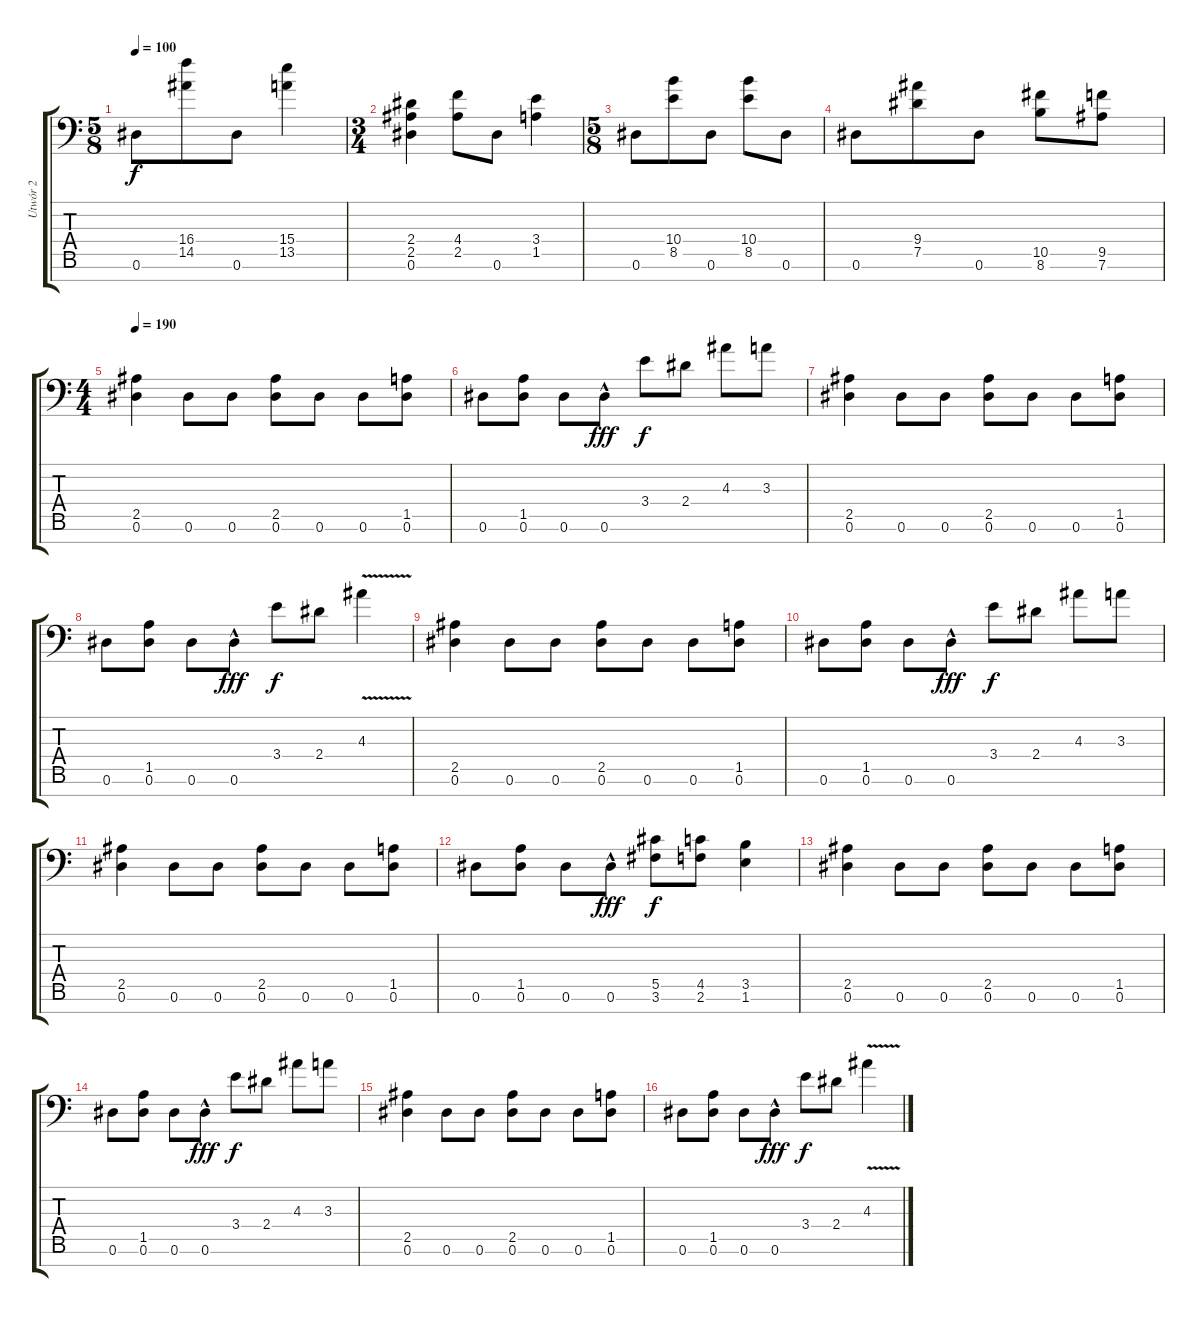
\track ("Utwór 2" "Utwór 2") {instrument distortionguitar}
\staff {score tabs}
\tuning (Eb4 Bb3 Gb3 Db3 Ab2 Eb2 Bb1) {hide}
\ts (5 8)
\tempo 100
\clef f4
\ks c
0.6.8{dy f} (16.4 14.5).8 0.6.8 (15.4 13.5).4 |
\ts (3 4)
(2.4 2.5 0.6).4 (4.4 2.5).8 0.6.8 (3.4 1.5).4 |
\ts (5 8)
0.6.8 (10.4 8.5).8 0.6.8 (10.4 8.5).8 0.6.8 |
0.6.8 (9.4 7.5).8 0.6.8 (10.5 8.6).8 (9.5 7.6).8 |
\ts (4 4)
\tempo 190
(2.5 0.6).4 0.6.8 0.6.8 (2.5 0.6).8 0.6.8 0.6.8 (1.5 0.6).8 |
0.6.8 (1.5 0.6).8 0.6.8 0.6{hac}.8{dy fff} 3.4.8{dy f} 2.4.8 4.3.8 3.3.8 |
(2.5 0.6).4 0.6.8 0.6.8 (2.5 0.6).8 0.6.8 0.6.8 (1.5 0.6).8 |
0.6.8 (1.5 0.6).8 0.6.8 0.6{hac}.8{dy fff} 3.4.8{dy f} 2.4.8 4.3{v}.4 |
(2.5 0.6).4 0.6.8 0.6.8 (2.5 0.6).8 0.6.8 0.6.8 (1.5 0.6).8 |
0.6.8 (1.5 0.6).8 0.6.8 0.6{hac}.8{dy fff} 3.4.8{dy f} 2.4.8 4.3.8 3.3.8 |
(2.5 0.6).4 0.6.8 0.6.8 (2.5 0.6).8 0.6.8 0.6.8 (1.5 0.6).8 |
0.6.8 (1.5 0.6).8 0.6.8 0.6{hac}.8{dy fff} (5.5 3.6).8{dy f} (4.5 2.6).8 (3.5 1.6).4 |
(2.5 0.6).4 0.6.8 0.6.8 (2.5 0.6).8 0.6.8 0.6.8 (1.5 0.6).8 |
0.6.8 (1.5 0.6).8 0.6.8 0.6{hac}.8{dy fff} 3.4.8{dy f} 2.4.8 4.3.8 3.3.8 |
(2.5 0.6).4 0.6.8 0.6.8 (2.5 0.6).8 0.6.8 0.6.8 (1.5 0.6).8 |
0.6.8 (1.5 0.6).8 0.6.8 0.6{hac}.8{dy fff} 3.4.8{dy f} 2.4.8 4.3{v}.4
